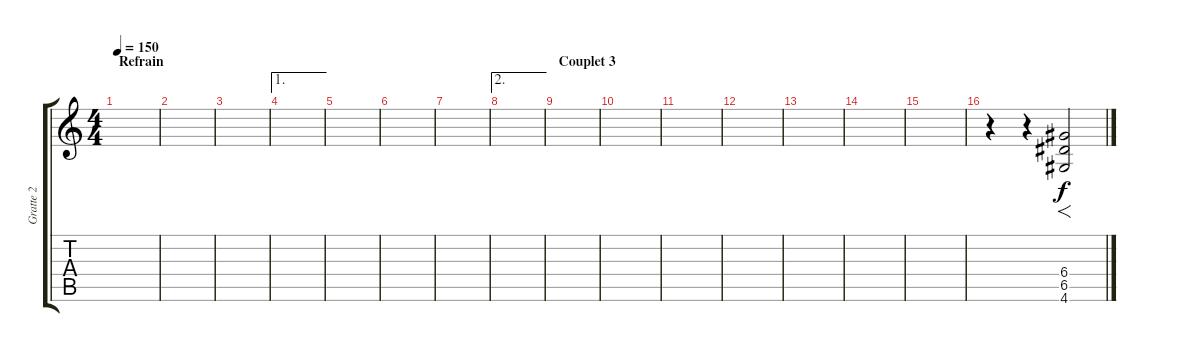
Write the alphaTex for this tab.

\track ("Gratte 2" "Gratte 2") {instrument overdrivenguitar}
\staff {score tabs}
\tuning (E4 B3 G3 D3 A2 E2) {hide}
\ts (4 4)
\section ("" "Refrain")
\tempo 150
\clef g2
\ks c
|
|
|
\ae 1
|
|
|
|
\ae 2
|
\section ("" "Couplet 3")
|
|
|
|
|
|
|
r.4 r.4 (6.4 6.5 4.6).2{f}
